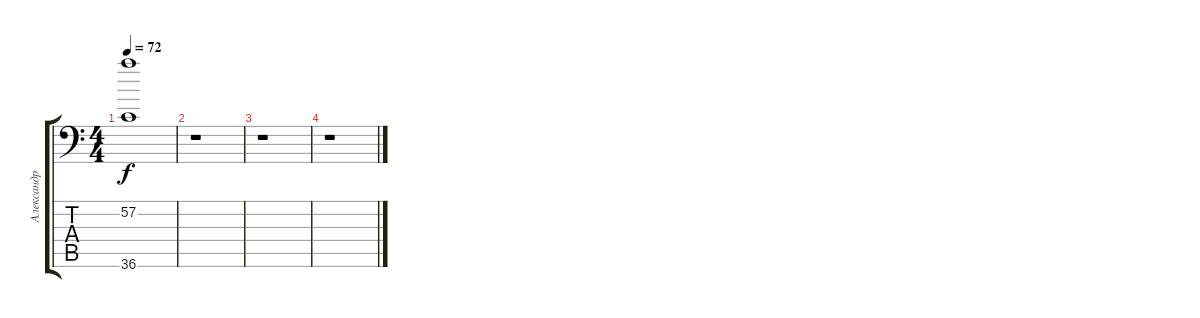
\track ("Александр Манякин (Drums)" "Александр ") {instrument acousticgrandpiano}
\staff {score tabs}
\tuning (C-1 C-1 C-1 C-1 C-1 C-1) {hide}
\ts (4 4)
\tempo 72
\clef f4
\ks c
(57.2 36.6).1{dy f} |
r.1 |
r.1 |
r.1
